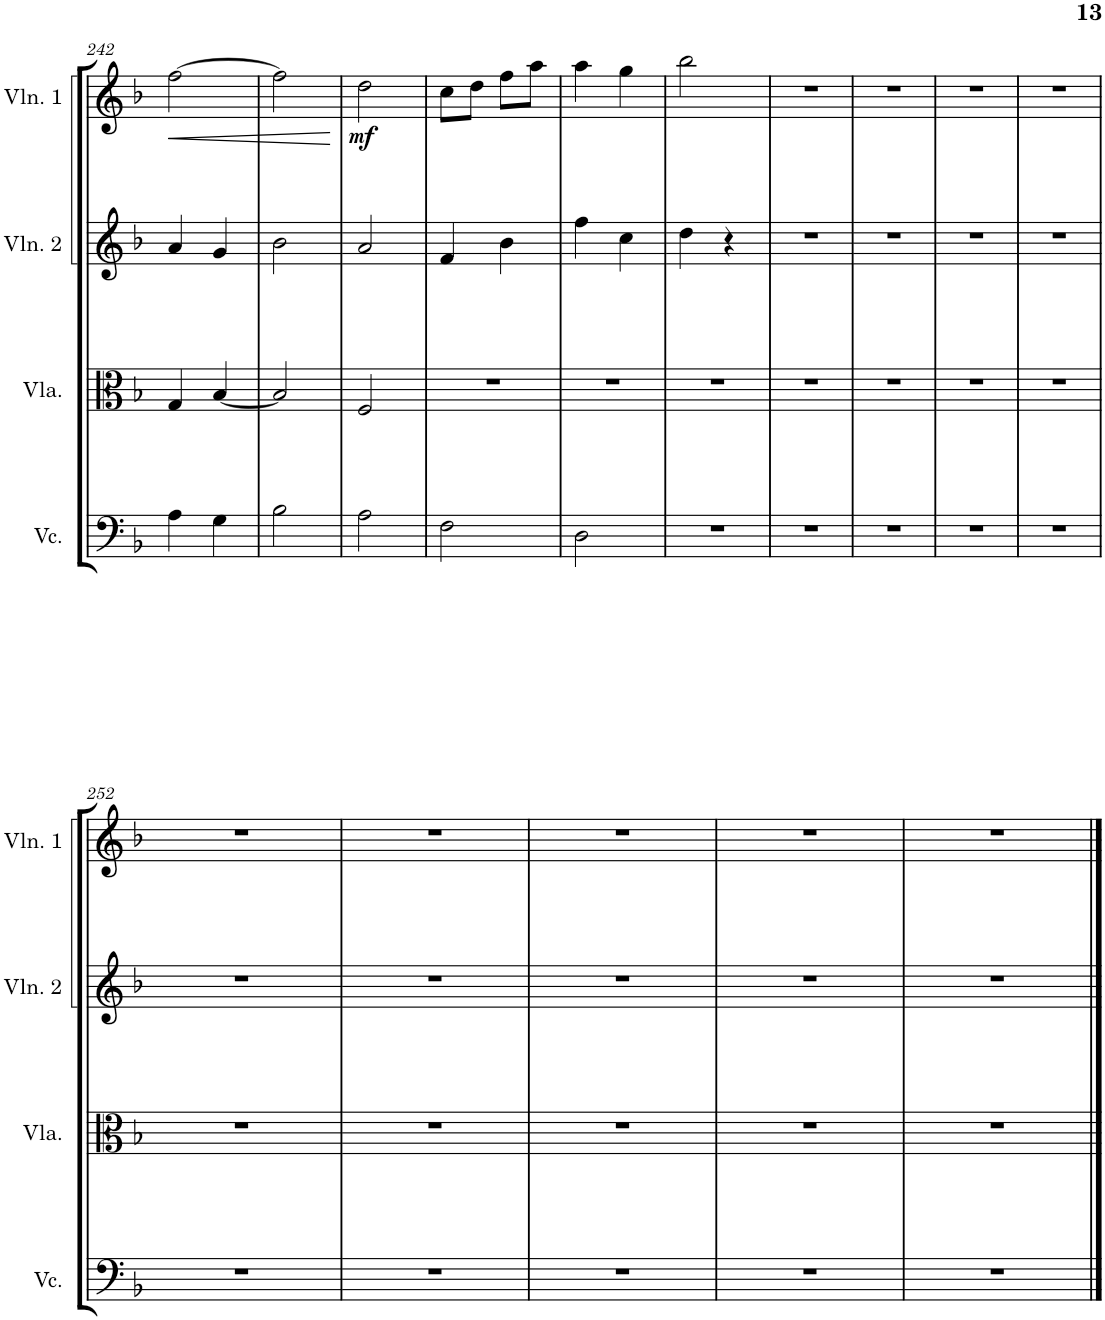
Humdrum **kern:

**kern	**kern	**kern	**kern	**dynam
*part4	*part3	*part2	*part1	*part1
*staff4	*staff3	*staff2	*staff1	*staff1
*I"Violoncello	*I"Viola	*I"Violin 2	*I"Violin 1	*
*I'Vc.	*I'Vla.	*I'Vln. 2	*I'Vln. 1	*
!!LO:PB:g=z
*clefF4	*clefC3	*clefG2	*clefG2	*
*k[b-]	*k[b-]	*k[b-]	*k[b-]	*
*M2/4	*M2/4	*M2/4	*M2/4	*
=242	=242	=242	=242	=242
!	!	!	!	!LO:HP:b
4A\	4G/	4a/	[2ff\	<
4G\	[4B-/	4g/	.	.
=243	=243	=243	=243	=243
2B-\	2B-/]	2b-\	2ff\]	.
.	.	.	.	[
=244	=244	=244	=244	=244
!	!	!	!	!LO:DY:b
2A\	2F/	2a/	2dd\	mf
=245	=245	=245	=245	=245
2F\	2r	4f/	8cc\L	.
.	.	.	8dd\J	.
.	.	4b-\	8ff\L	.
.	.	.	8aa\J	.
=246	=246	=246	=246	=246
2D\	2r	4ff\	4aa\	.
.	.	4cc\	4gg\	.
=247	=247	=247	=247	=247
2r	2r	4dd\	2bb-\	.
.	.	4r	.	.
=248	=248	=248	=248	=248
2r	2r	2r	2r	.
=249	=249	=249	=249	=249
2r	2r	2r	2r	.
=250	=250	=250	=250	=250
2r	2r	2r	2r	.
=251	=251	=251	=251	=251
2r	2r	2r	2r	.
!!LO:LB:g=z
=252	=252	=252	=252	=252
2r	2r	2r	2r	.
=253	=253	=253	=253	=253
2r	2r	2r	2r	.
=254	=254	=254	=254	=254
2r	2r	2r	2r	.
=255	=255	=255	=255	=255
2r	2r	2r	2r	.
=256	=256	=256	=256	=256
2r	2r	2r	2r	.
==	==	==	==	==
*-	*-	*-	*-	*-
